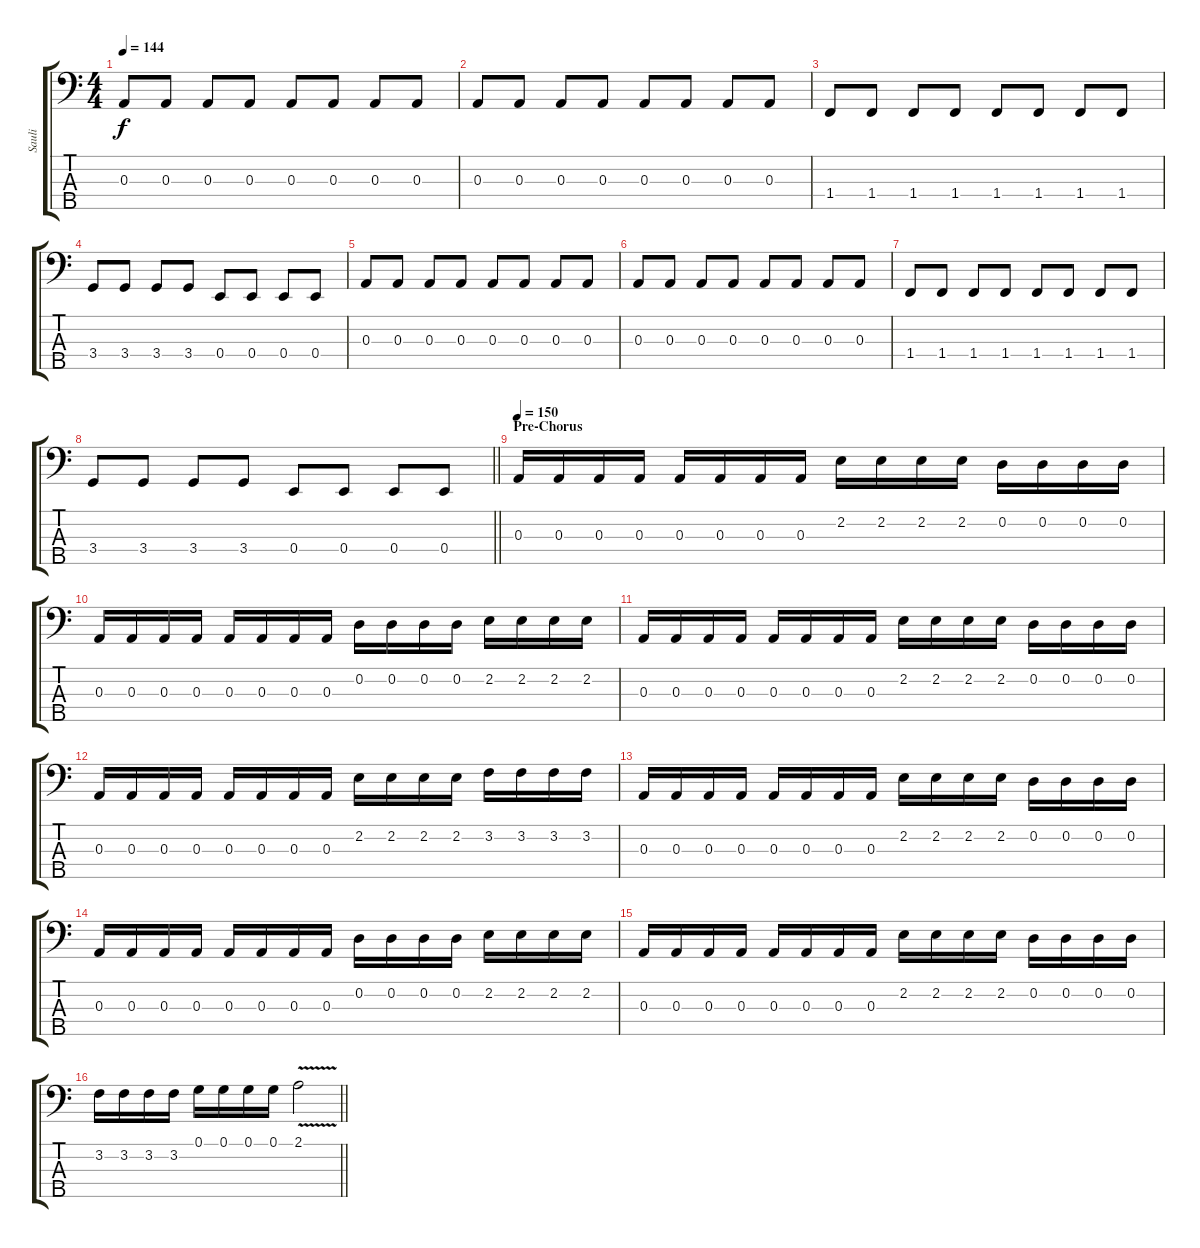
\track ("Sauli" "Sauli") {instrument electricbassfinger}
\staff {score tabs}
\tuning (G2 D2 A1 E1 B0) {hide}
\ts (4 4)
\section ("" "")
\tempo 144
\clef f4
\ks c
0.3.8{dy f} 0.3.8 0.3.8 0.3.8 0.3.8 0.3.8 0.3.8 0.3.8 |
0.3.8 0.3.8 0.3.8 0.3.8 0.3.8 0.3.8 0.3.8 0.3.8 |
1.4.8 1.4.8 1.4.8 1.4.8 1.4.8 1.4.8 1.4.8 1.4.8 |
3.4.8 3.4.8 3.4.8 3.4.8 0.4.8 0.4.8 0.4.8 0.4.8 |
0.3.8 0.3.8 0.3.8 0.3.8 0.3.8 0.3.8 0.3.8 0.3.8 |
0.3.8 0.3.8 0.3.8 0.3.8 0.3.8 0.3.8 0.3.8 0.3.8 |
1.4.8 1.4.8 1.4.8 1.4.8 1.4.8 1.4.8 1.4.8 1.4.8 |
\barLineRight lightlight
3.4.8 3.4.8 3.4.8 3.4.8 0.4.8 0.4.8 0.4.8 0.4.8 |
\section ("" "Pre-Chorus")
\tempo 150
0.3.16{volume 13} 0.3.16 0.3.16 0.3.16 0.3.16 0.3.16 0.3.16 0.3.16 2.2.16 2.2.16 2.2.16 2.2.16 0.2.16 0.2.16 0.2.16 0.2.16 |
0.3.16 0.3.16 0.3.16 0.3.16 0.3.16 0.3.16 0.3.16 0.3.16 0.2.16 0.2.16 0.2.16 0.2.16 2.2.16 2.2.16 2.2.16 2.2.16 |
0.3.16 0.3.16 0.3.16 0.3.16 0.3.16 0.3.16 0.3.16 0.3.16 2.2.16 2.2.16 2.2.16 2.2.16 0.2.16 0.2.16 0.2.16 0.2.16 |
0.3.16 0.3.16 0.3.16 0.3.16 0.3.16 0.3.16 0.3.16 0.3.16 2.2.16 2.2.16 2.2.16 2.2.16 3.2.16 3.2.16 3.2.16 3.2.16 |
0.3.16 0.3.16 0.3.16 0.3.16 0.3.16 0.3.16 0.3.16 0.3.16 2.2.16 2.2.16 2.2.16 2.2.16 0.2.16 0.2.16 0.2.16 0.2.16 |
0.3.16 0.3.16 0.3.16 0.3.16 0.3.16 0.3.16 0.3.16 0.3.16 0.2.16 0.2.16 0.2.16 0.2.16 2.2.16 2.2.16 2.2.16 2.2.16 |
0.3.16 0.3.16 0.3.16 0.3.16 0.3.16 0.3.16 0.3.16 0.3.16 2.2.16 2.2.16 2.2.16 2.2.16 0.2.16 0.2.16 0.2.16 0.2.16 |
\barLineRight lightlight
3.2.16 3.2.16 3.2.16 3.2.16 0.1.16 0.1.16 0.1.16 0.1.16 2.1{v}.2
